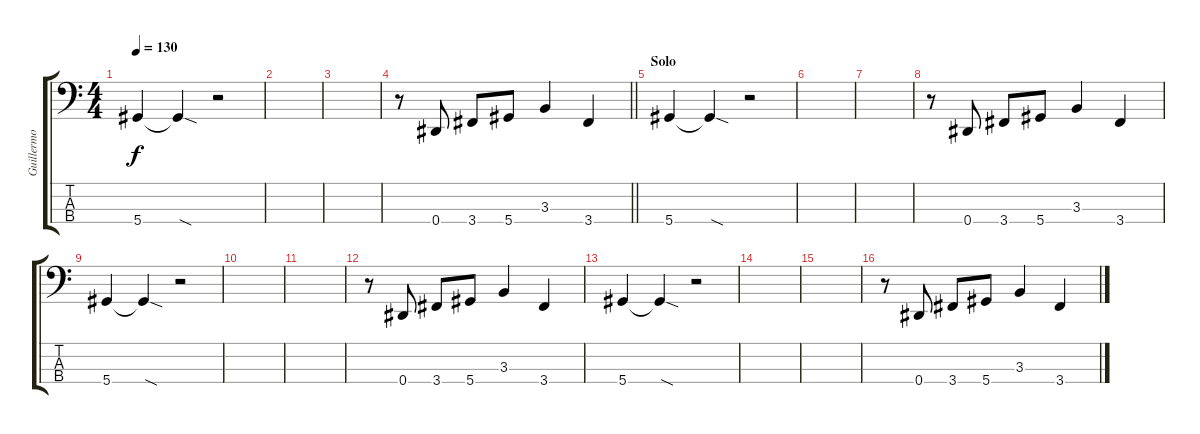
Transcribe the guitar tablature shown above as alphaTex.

\track ("Guillermo Sanchez" "Guillermo ") {instrument electricbassfinger}
\staff {score tabs}
\tuning (Gb2 Db2 Ab1 Eb1) {hide}
\ts (4 4)
\tempo 130
\clef f4
\ks c
5.4.4{dy f} 5.4{sod t}.4 r.2 |
|
|
\barLineRight lightlight
r.8 0.4.8 3.4.8 5.4.8 3.3.4 3.4.4 |
\section ("" "Solo ")
5.4.4 5.4{sod t}.4 r.2 |
|
|
r.8 0.4.8 3.4.8 5.4.8 3.3.4 3.4.4 |
5.4.4 5.4{sod t}.4 r.2 |
|
|
r.8 0.4.8 3.4.8 5.4.8 3.3.4 3.4.4 |
5.4.4 5.4{sod t}.4 r.2 |
|
|
r.8 0.4.8 3.4.8 5.4.8 3.3.4 3.4.4
